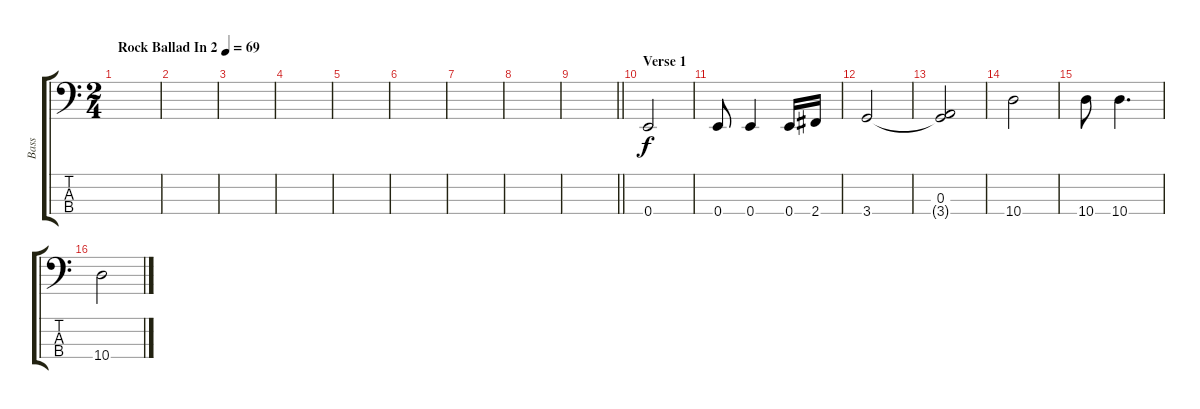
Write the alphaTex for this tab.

\track ("Bass" "Bass") {instrument electricbasspick}
\staff {score tabs}
\tuning (G2 D2 A1 E1) {hide}
\ts (2 4)
\tempo (69 "Rock Ballad In 2")
\clef f4
\ks c
|
|
|
|
|
|
|
|
\barLineRight lightlight
|
\section ("" "Verse 1")
0.4.2 |
0.4.8 0.4.4 0.4.16 2.4.16 |
3.4.2 |
(0.3 3.4{t}).2 |
10.4.2 |
10.4.8 10.4.4{d} |
10.4.2
